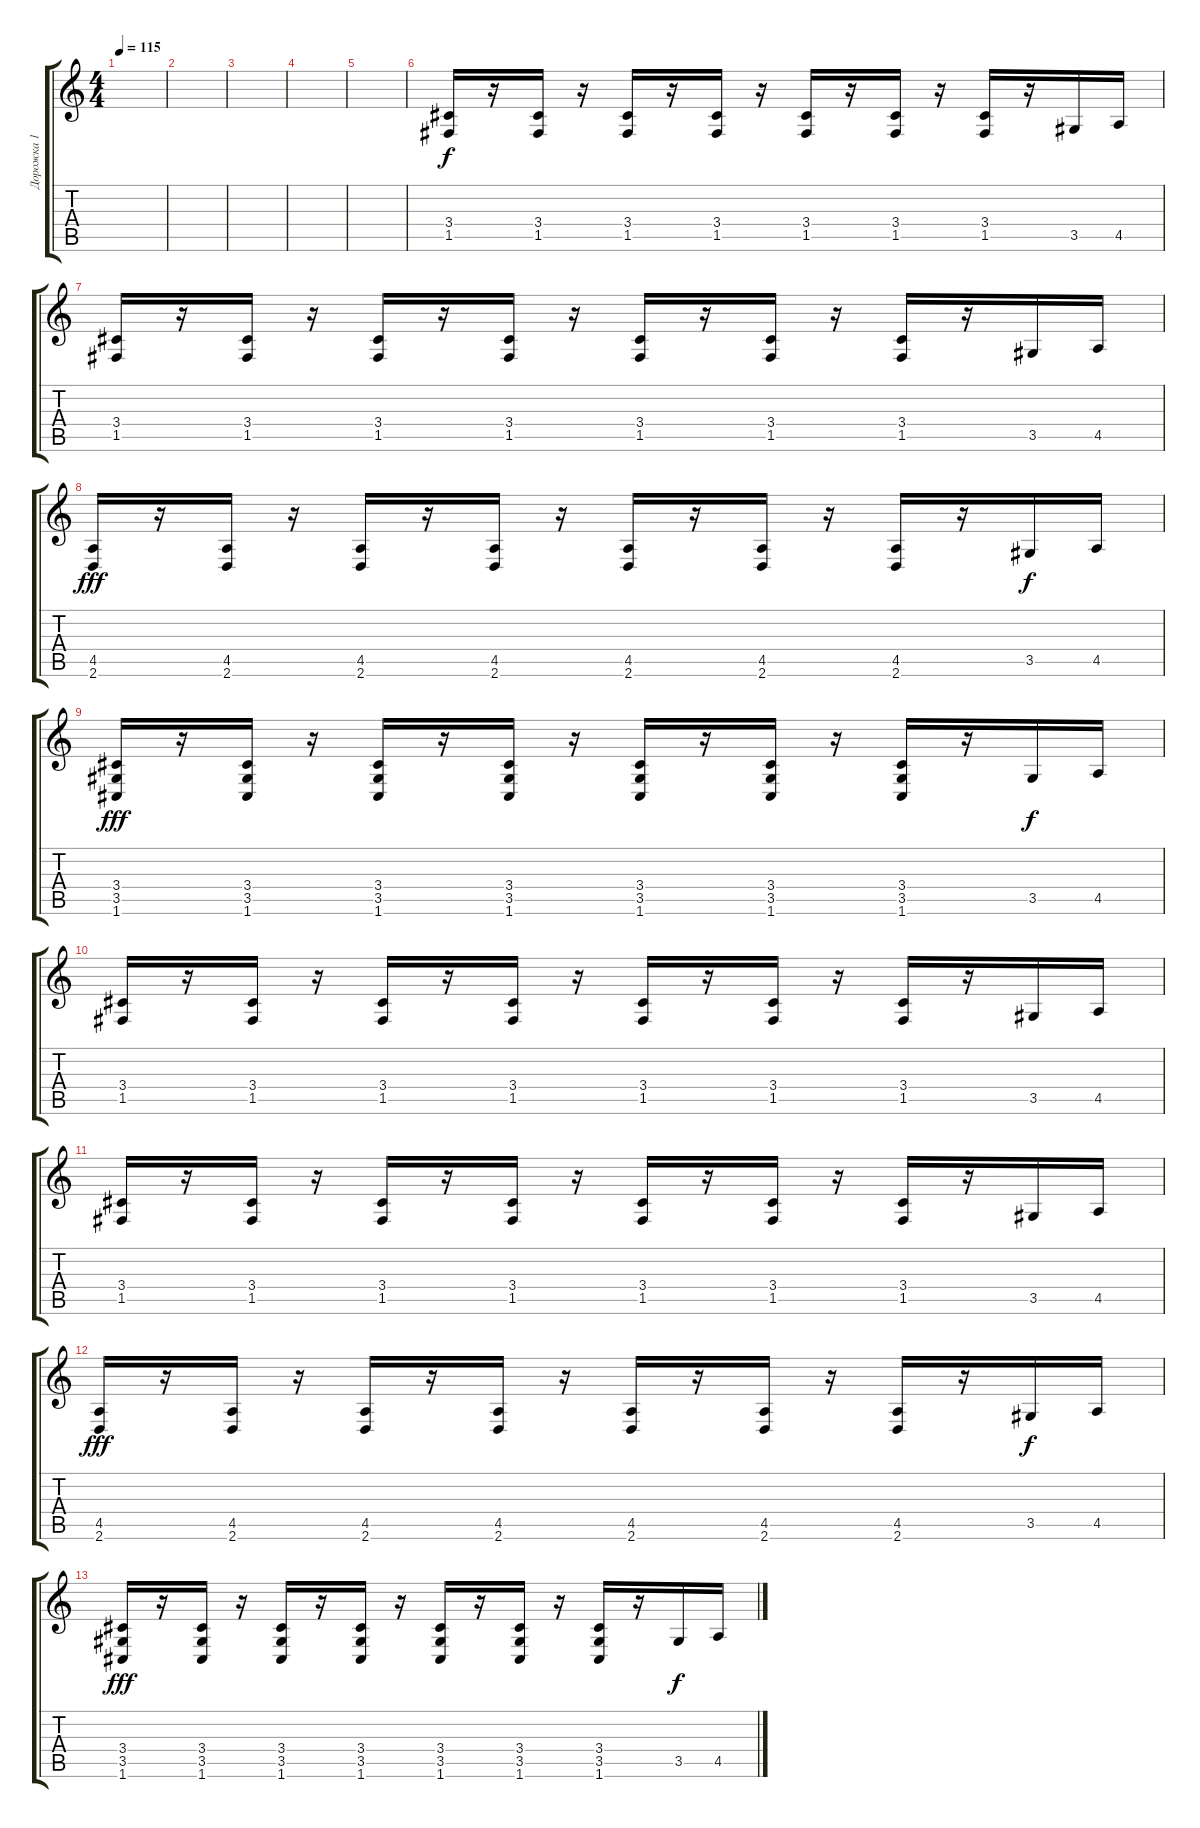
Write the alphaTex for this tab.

\track ("Дорожка 1" "Дорожка 1") {instrument overdrivenguitar}
\staff {score tabs}
\tuning (C4 G3 Eb3 Bb2 F2 C2) {hide}
\ts (4 4)
\tempo 115
\clef g2
\ks c
|
|
|
|
|
(3.4 1.5).16 r.16 (3.4 1.5).16 r.16 (3.4 1.5).16 r.16 (3.4 1.5).16 r.16 (3.4 1.5).16 r.16 (3.4 1.5).16 r.16 (3.4 1.5).16 r.16 3.5.16 4.5.16 |
(3.4 1.5).16 r.16 (3.4 1.5).16 r.16 (3.4 1.5).16 r.16 (3.4 1.5).16 r.16 (3.4 1.5).16 r.16 (3.4 1.5).16 r.16 (3.4 1.5).16 r.16 3.5.16 4.5.16 |
(4.5 2.6).16{dy fff} r.16 (4.5 2.6).16 r.16 (4.5 2.6).16 r.16 (4.5 2.6).16 r.16 (4.5 2.6).16 r.16 (4.5 2.6).16 r.16 (4.5 2.6).16 r.16 3.5.16{dy f} 4.5.16 |
(3.4 3.5 1.6).16{dy fff} r.16 (3.4 3.5 1.6).16 r.16 (3.4 3.5 1.6).16 r.16 (3.4 3.5 1.6).16 r.16 (3.4 3.5 1.6).16 r.16 (3.4 3.5 1.6).16 r.16 (3.4 3.5 1.6).16 r.16 3.5.16{dy f} 4.5.16 |
(3.4 1.5).16 r.16 (3.4 1.5).16 r.16 (3.4 1.5).16 r.16 (3.4 1.5).16 r.16 (3.4 1.5).16 r.16 (3.4 1.5).16 r.16 (3.4 1.5).16 r.16 3.5.16 4.5.16 |
(3.4 1.5).16 r.16 (3.4 1.5).16 r.16 (3.4 1.5).16 r.16 (3.4 1.5).16 r.16 (3.4 1.5).16 r.16 (3.4 1.5).16 r.16 (3.4 1.5).16 r.16 3.5.16 4.5.16 |
(4.5 2.6).16{dy fff} r.16 (4.5 2.6).16 r.16 (4.5 2.6).16 r.16 (4.5 2.6).16 r.16 (4.5 2.6).16 r.16 (4.5 2.6).16 r.16 (4.5 2.6).16 r.16 3.5.16{dy f} 4.5.16 |
(3.4 3.5 1.6).16{dy fff} r.16 (3.4 3.5 1.6).16 r.16 (3.4 3.5 1.6).16 r.16 (3.4 3.5 1.6).16 r.16 (3.4 3.5 1.6).16 r.16 (3.4 3.5 1.6).16 r.16 (3.4 3.5 1.6).16 r.16 3.5.16{dy f} 4.5.16
